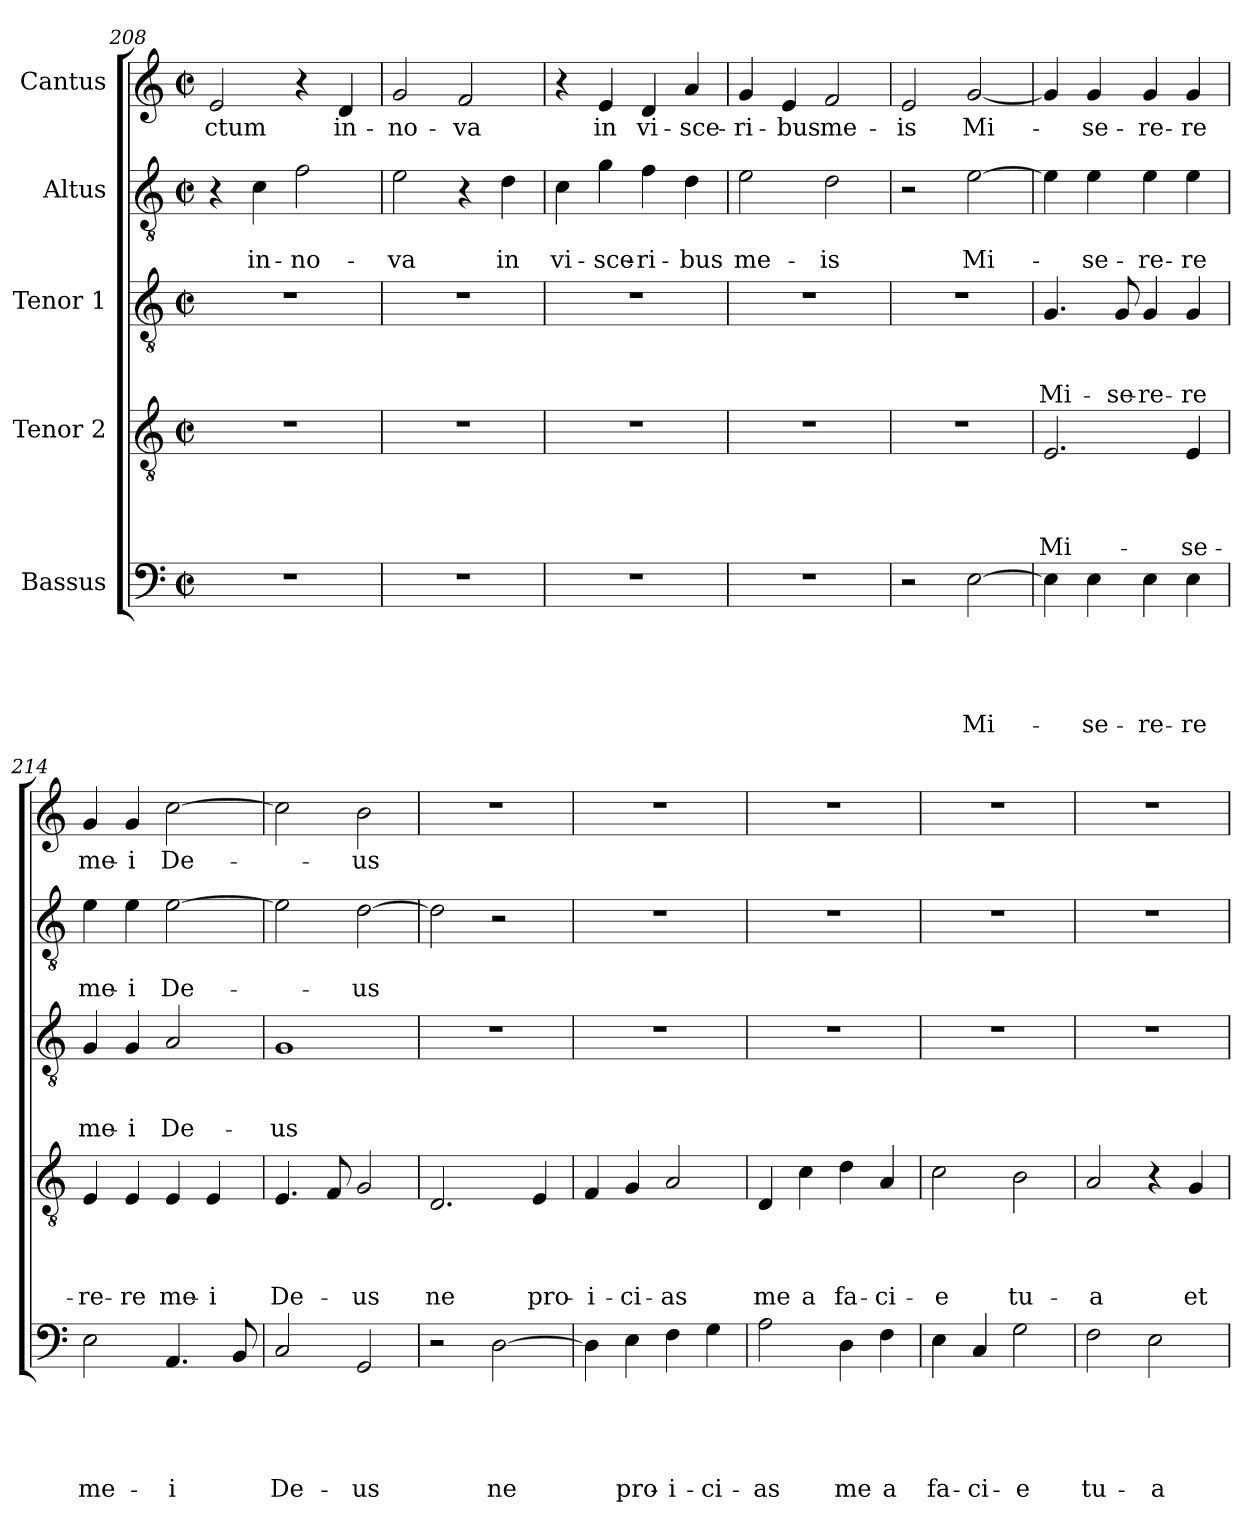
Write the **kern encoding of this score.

**kern	**text	**text	**text	**text	**text	**kern	**text	**text	**text	**text	**kern	**text	**text	**text	**kern	**text	**text	**kern	**text
*part5	*part5	*part5	*part5	*part5	*part5	*part4	*part4	*part4	*part4	*part4	*part3	*part3	*part3	*part3	*part2	*part2	*part2	*part1	*part1
*staff5	*staff5	*staff5	*staff5	*staff5	*staff5	*staff4	*staff4	*staff4	*staff4	*staff4	*staff3	*staff3	*staff3	*staff3	*staff2	*staff2	*staff2	*staff1	*staff1
*I"Bassus	*	*	*	*	*	*I"Tenor 2	*	*	*	*	*I"Tenor 1	*	*	*	*I"Altus	*	*	*I"Cantus	*
*clefF4	*	*	*	*	*	*clefGv2	*	*	*	*	*clefGv2	*	*	*	*clefGv2	*	*	*clefG2	*
*k[]	*	*	*	*	*	*k[]	*	*	*	*	*k[]	*	*	*	*k[]	*	*	*k[]	*
*C:	*	*	*	*	*	*C:	*	*	*	*	*C:	*	*	*	*C:	*	*	*C:	*
*M2/2	*	*	*	*	*	*M2/2	*	*	*	*	*M2/2	*	*	*	*M2/2	*	*	*M2/2	*
*met(c|)	*	*	*	*	*	*met(c|)	*	*	*	*	*met(c|)	*	*	*	*met(c|)	*	*	*met(c|)	*
=208	=208	=208	=208	=208	=208	=208	=208	=208	=208	=208	=208	=208	=208	=208	=208	=208	=208	=208	=208
!	!	!	!	!	!	!	!	!	!	!	!	!	!	!	!	!	!	!	!LO:LY:b
1r	.	.	.	.	.	1r	.	.	.	.	1r	.	.	.	4r	.	.	2e/	-ctum
!	!	!	!	!	!	!	!	!	!	!	!	!	!	!	!	!	!LO:LY:b	!	!
.	.	.	.	.	.	.	.	.	.	.	.	.	.	.	4c\	.	in-	.	.
!	!	!	!	!	!	!	!	!	!	!	!	!	!	!	!	!	!LO:LY:b	!	!
.	.	.	.	.	.	.	.	.	.	.	.	.	.	.	2f\	.	-no-	4r	.
!	!	!	!	!	!	!	!	!	!	!	!	!	!	!	!	!	!	!	!LO:LY:b
.	.	.	.	.	.	.	.	.	.	.	.	.	.	.	.	.	.	4d/	in-
=209	=209	=209	=209	=209	=209	=209	=209	=209	=209	=209	=209	=209	=209	=209	=209	=209	=209	=209	=209
!	!	!	!	!	!	!	!	!	!	!	!	!	!	!	!	!	!LO:LY:b	!	!LO:LY:b
1r	.	.	.	.	.	1r	.	.	.	.	1r	.	.	.	2e\	.	-va	2g/	-no-
!	!	!	!	!	!	!	!	!	!	!	!	!	!	!	!	!	!	!	!LO:LY:b
.	.	.	.	.	.	.	.	.	.	.	.	.	.	.	4r	.	.	2f/	-va
!	!	!	!	!	!	!	!	!	!	!	!	!	!	!	!	!	!LO:LY:b	!	!
.	.	.	.	.	.	.	.	.	.	.	.	.	.	.	4d\	.	in	.	.
=210	=210	=210	=210	=210	=210	=210	=210	=210	=210	=210	=210	=210	=210	=210	=210	=210	=210	=210	=210
!	!	!	!	!	!	!	!	!	!	!	!	!	!	!	!	!	!LO:LY:b	!	!
1r	.	.	.	.	.	1r	.	.	.	.	1r	.	.	.	4c\	.	vi-	4r	.
!	!	!	!	!	!	!	!	!	!	!	!	!	!	!	!	!	!LO:LY:b	!	!LO:LY:b
.	.	.	.	.	.	.	.	.	.	.	.	.	.	.	4g\	.	-sce-	4e/	in
!	!	!	!	!	!	!	!	!	!	!	!	!	!	!	!	!	!LO:LY:b	!	!LO:LY:b
.	.	.	.	.	.	.	.	.	.	.	.	.	.	.	4f\	.	-ri-	4d/	vi-
!	!	!	!	!	!	!	!	!	!	!	!	!	!	!	!	!	!LO:LY:b	!	!LO:LY:b
.	.	.	.	.	.	.	.	.	.	.	.	.	.	.	4d\	.	-bus	4a/	-sce-
=211	=211	=211	=211	=211	=211	=211	=211	=211	=211	=211	=211	=211	=211	=211	=211	=211	=211	=211	=211
!	!	!	!	!	!	!	!	!	!	!	!	!	!	!	!	!	!LO:LY:b	!	!LO:LY:b
1r	.	.	.	.	.	1r	.	.	.	.	1r	.	.	.	2e\	.	me-	4g/	-ri-
!	!	!	!	!	!	!	!	!	!	!	!	!	!	!	!	!	!	!	!LO:LY:b
.	.	.	.	.	.	.	.	.	.	.	.	.	.	.	.	.	.	4e/	-bus
!	!	!	!	!	!	!	!	!	!	!	!	!	!	!	!	!	!LO:LY:b	!	!LO:LY:b
.	.	.	.	.	.	.	.	.	.	.	.	.	.	.	2d\	.	-is	2f/	me-
!!LO:LB:g=z
=212	=212	=212	=212	=212	=212	=212	=212	=212	=212	=212	=212	=212	=212	=212	=212	=212	=212	=212	=212
!	!	!	!	!	!	!	!	!	!	!	!	!	!	!	!	!	!	!	!LO:LY:b
2r	.	.	.	.	.	1r	.	.	.	.	1r	.	.	.	2r	.	.	2e/	-is
!	!	!	!	!	!LO:LY:b	!	!	!	!	!	!	!	!	!	!	!	!LO:LY:b	!	!LO:LY:b
[2E\	.	.	.	.	Mi-	.	.	.	.	.	.	.	.	.	[2e\	.	Mi-	[2g/	Mi-
=213	=213	=213	=213	=213	=213	=213	=213	=213	=213	=213	=213	=213	=213	=213	=213	=213	=213	=213	=213
!	!	!	!	!	!	!	!	!	!	!LO:LY:b	!	!	!	!LO:LY:b	!	!	!	!	!
4E\]	.	.	.	.	.	2.E/	.	.	.	Mi-	4.G/	.	.	Mi-	4e\]	.	.	4g/]	.
!	!	!	!	!	!LO:LY:b	!	!	!	!	!	!	!	!	!	!	!	!LO:LY:b	!	!LO:LY:b
4E\	.	.	.	.	-se-	.	.	.	.	.	.	.	.	.	4e\	.	-se-	4g/	-se-
!	!	!	!	!	!	!	!	!	!	!	!	!	!	!LO:LY:b	!	!	!	!	!
.	.	.	.	.	.	.	.	.	.	.	8G/	.	.	-se-	.	.	.	.	.
!	!	!	!	!	!LO:LY:b	!	!	!	!	!	!	!	!	!LO:LY:b	!	!	!LO:LY:b	!	!LO:LY:b
4E\	.	.	.	.	-re-	.	.	.	.	.	4G/	.	.	-re-	4e\	.	-re-	4g/	-re-
!	!	!	!	!	!LO:LY:b	!	!	!	!	!LO:LY:b	!	!	!	!LO:LY:b	!	!	!LO:LY:b	!	!LO:LY:b
4E\	.	.	.	.	-re	4E/	.	.	.	-se-	4G/	.	.	-re	4e\	.	-re	4g/	-re
=214	=214	=214	=214	=214	=214	=214	=214	=214	=214	=214	=214	=214	=214	=214	=214	=214	=214	=214	=214
!	!	!	!	!	!LO:LY:b	!	!	!	!	!LO:LY:b	!	!	!	!LO:LY:b	!	!	!LO:LY:b	!	!LO:LY:b
2E\	.	.	.	.	me-	4E/	.	.	.	-re-	4G/	.	.	me-	4e\	.	me-	4g/	me-
!	!	!	!	!	!	!	!	!	!	!LO:LY:b	!	!	!	!LO:LY:b	!	!	!LO:LY:b	!	!LO:LY:b
.	.	.	.	.	.	4E/	.	.	.	-re	4G/	.	.	-i	4e\	.	-i	4g/	-i
!	!	!	!	!	!LO:LY:b	!	!	!	!	!LO:LY:b	!	!	!	!LO:LY:b	!	!	!LO:LY:b	!	!LO:LY:b
4.AA/	.	.	.	.	-i	4E/	.	.	.	me-	2A/	.	.	De-	[2e\	.	De-	[2cc\	De-
!	!	!	!	!	!	!	!	!	!	!LO:LY:b	!	!	!	!	!	!	!	!	!
.	.	.	.	.	.	4E/	.	.	.	-i	.	.	.	.	.	.	.	.	.
8BB/	.	.	.	.	.	.	.	.	.	.	.	.	.	.	.	.	.	.	.
=215	=215	=215	=215	=215	=215	=215	=215	=215	=215	=215	=215	=215	=215	=215	=215	=215	=215	=215	=215
!	!	!	!	!	!LO:LY:b	!	!	!	!	!LO:LY:b	!	!	!	!LO:LY:b	!	!	!	!	!
2C/	.	.	.	.	De-	4.E/	.	.	.	De-	1G	.	.	-us	2e\]	.	.	2cc\]	.
.	.	.	.	.	.	8F/	.	.	.	.	.	.	.	.	.	.	.	.	.
!	!	!	!	!	!LO:LY:b	!	!	!	!	!LO:LY:b	!	!	!	!	!	!	!LO:LY:b	!	!LO:LY:b
2GG/	.	.	.	.	-us	2G/	.	.	.	-us	.	.	.	.	[2d\	.	-us	2b\	-us
=216	=216	=216	=216	=216	=216	=216	=216	=216	=216	=216	=216	=216	=216	=216	=216	=216	=216	=216	=216
!	!	!	!	!	!	!	!	!	!	!LO:LY:b	!	!	!	!	!	!	!	!	!
2r	.	.	.	.	.	2.D/	.	.	.	ne	1r	.	.	.	2d\]	.	.	1r	.
!	!	!	!	!	!LO:LY:b	!	!	!	!	!	!	!	!	!	!	!	!	!	!
[2D\	.	.	.	.	ne	.	.	.	.	.	.	.	.	.	2r	.	.	.	.
!	!	!	!	!	!	!	!	!	!	!LO:LY:b	!	!	!	!	!	!	!	!	!
.	.	.	.	.	.	4E/	.	.	.	pro-	.	.	.	.	.	.	.	.	.
=217	=217	=217	=217	=217	=217	=217	=217	=217	=217	=217	=217	=217	=217	=217	=217	=217	=217	=217	=217
!	!	!	!	!	!	!	!	!	!	!LO:LY:b	!	!	!	!	!	!	!	!	!
4D\]	.	.	.	.	.	4F/	.	.	.	-i-	1r	.	.	.	1r	.	.	1r	.
!	!	!	!	!	!LO:LY:b	!	!	!	!	!LO:LY:b	!	!	!	!	!	!	!	!	!
4E\	.	.	.	.	pro-	4G/	.	.	.	-ci-	.	.	.	.	.	.	.	.	.
!	!	!	!	!	!LO:LY:b	!	!	!	!	!LO:LY:b	!	!	!	!	!	!	!	!	!
4F\	.	.	.	.	-i-	2A/	.	.	.	-as	.	.	.	.	.	.	.	.	.
!	!	!	!	!	!LO:LY:b	!	!	!	!	!	!	!	!	!	!	!	!	!	!
4G\	.	.	.	.	-ci-	.	.	.	.	.	.	.	.	.	.	.	.	.	.
!!LO:PB:g=z
=218	=218	=218	=218	=218	=218	=218	=218	=218	=218	=218	=218	=218	=218	=218	=218	=218	=218	=218	=218
!	!	!	!	!	!LO:LY:b	!	!	!	!	!LO:LY:b	!	!	!	!	!	!	!	!	!
2A\	.	.	.	.	-as	4D/	.	.	.	me	1r	.	.	.	1r	.	.	1r	.
!	!	!	!	!	!	!	!	!	!	!LO:LY:b	!	!	!	!	!	!	!	!	!
.	.	.	.	.	.	4c\	.	.	.	a	.	.	.	.	.	.	.	.	.
!	!	!	!	!	!LO:LY:b	!	!	!	!	!LO:LY:b	!	!	!	!	!	!	!	!	!
4D\	.	.	.	.	me	4d\	.	.	.	fa-	.	.	.	.	.	.	.	.	.
!	!	!	!	!	!LO:LY:b	!	!	!	!	!LO:LY:b	!	!	!	!	!	!	!	!	!
4F\	.	.	.	.	a	4A/	.	.	.	-ci-	.	.	.	.	.	.	.	.	.
=219	=219	=219	=219	=219	=219	=219	=219	=219	=219	=219	=219	=219	=219	=219	=219	=219	=219	=219	=219
!	!	!	!	!	!LO:LY:b	!	!	!	!	!LO:LY:b	!	!	!	!	!	!	!	!	!
4E\	.	.	.	.	fa-	2c\	.	.	.	-e	1r	.	.	.	1r	.	.	1r	.
!	!	!	!	!	!LO:LY:b	!	!	!	!	!	!	!	!	!	!	!	!	!	!
4C/	.	.	.	.	-ci-	.	.	.	.	.	.	.	.	.	.	.	.	.	.
!	!	!	!	!	!LO:LY:b	!	!	!	!	!LO:LY:b	!	!	!	!	!	!	!	!	!
2G\	.	.	.	.	-e	2B\	.	.	.	tu-	.	.	.	.	.	.	.	.	.
=220	=220	=220	=220	=220	=220	=220	=220	=220	=220	=220	=220	=220	=220	=220	=220	=220	=220	=220	=220
!	!	!	!	!	!LO:LY:b	!	!	!	!	!LO:LY:b	!	!	!	!	!	!	!	!	!
2F\	.	.	.	.	tu-	2A/	.	.	.	-a	1r	.	.	.	1r	.	.	1r	.
!	!	!	!	!	!LO:LY:b	!	!	!	!	!	!	!	!	!	!	!	!	!	!
2E\	.	.	.	.	-a	4r	.	.	.	.	.	.	.	.	.	.	.	.	.
!	!	!	!	!	!	!	!	!	!	!LO:LY:b	!	!	!	!	!	!	!	!	!
.	.	.	.	.	.	4G/	.	.	.	et	.	.	.	.	.	.	.	.	.
=	=	=	=	=	=	=	=	=	=	=	=	=	=	=	=	=	=	=	=
*-	*-	*-	*-	*-	*-	*-	*-	*-	*-	*-	*-	*-	*-	*-	*-	*-	*-	*-	*-
